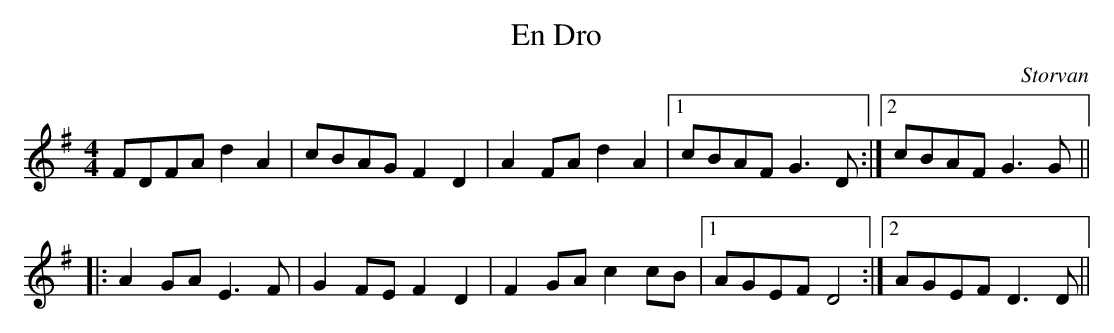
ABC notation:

X:1
T:En Dro
C:Storvan
M:4/4
L:1/8
K:G
FDFA d2A2|cBAG F2D2|A2FA d2A2|1 cBAF G3D:|2  cBAF G3G||
|:A2GA E3F|G2FE F2D2|F2GA c2cB|1 AGEF D4:|2  AGEF D3D||
